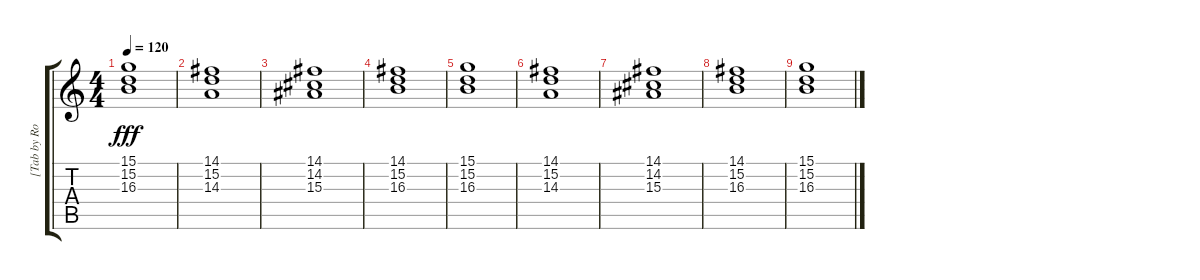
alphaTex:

\track ("[Tab by Rodrigo Takahashi]" "[Tab by Ro") {instrument synthstrings1}
\staff {score tabs}
\tuning (E4 B3 G3 D3 A2 E2) {hide}
\ts (4 4)
\tempo 120
\clef g2
\ks c
(15.1 15.2 16.3).1{dy fff} |
(14.1 15.2 14.3).1 |
(14.1 14.2 15.3).1 |
(14.1 15.2 16.3).1 |
(15.1 15.2 16.3).1 |
(14.1 15.2 14.3).1 |
(14.1 14.2 15.3).1 |
(14.1 15.2 16.3).1 |
(15.1 15.2 16.3).1
